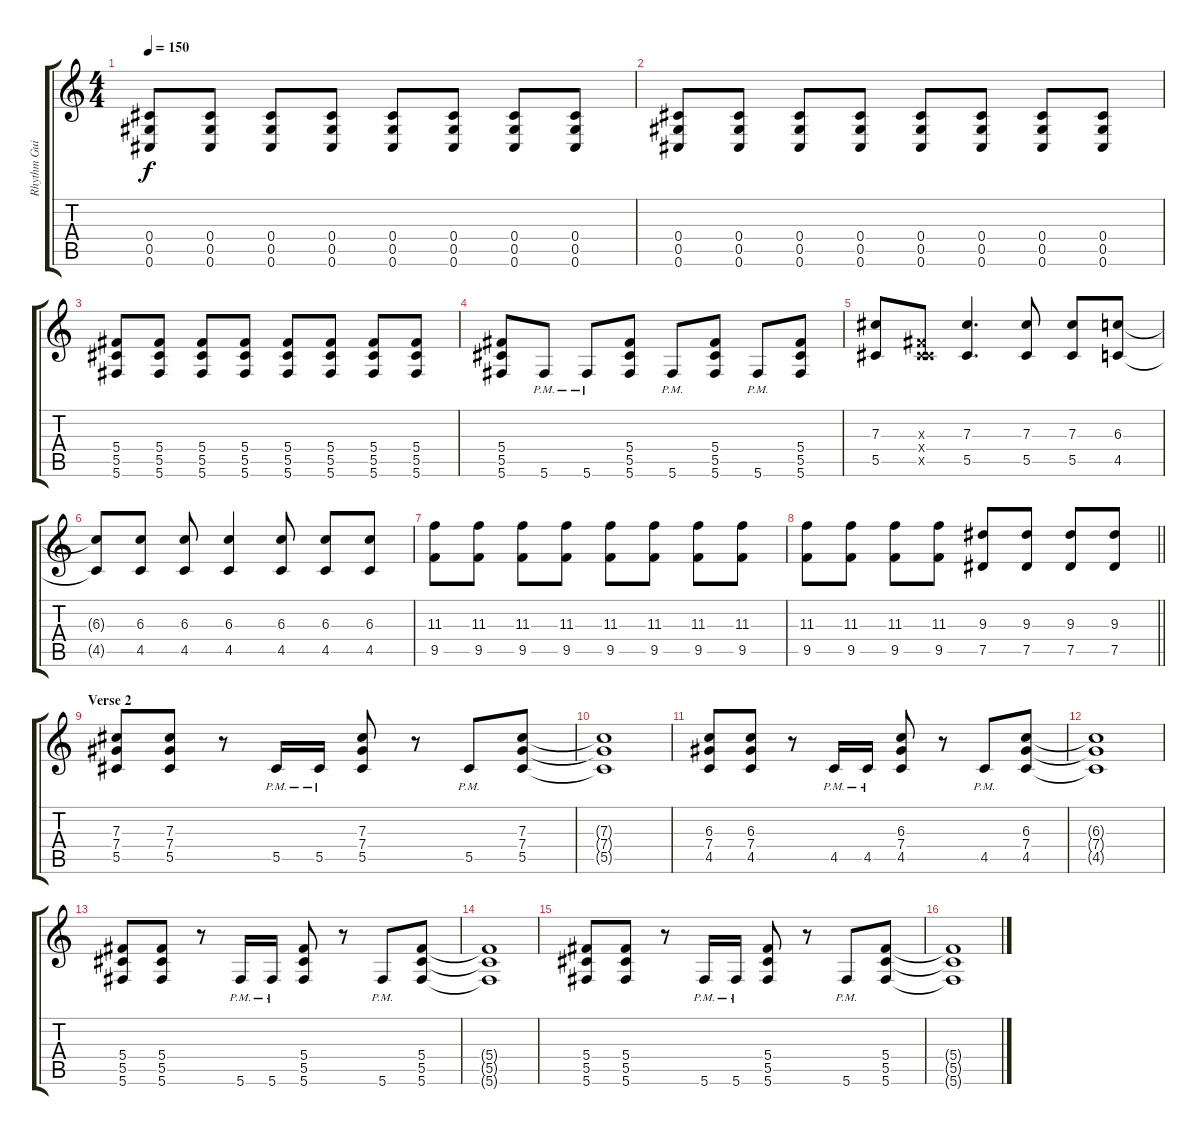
\track ("Rhythm Guitar" "Rhythm Gui") {instrument overdrivenguitar}
\staff {score tabs}
\tuning (Eb4 Bb3 Gb3 Db3 Ab2 Db2) {hide}
\ts (4 4)
\tempo 150
\clef g2
\ks c
(0.4 0.5 0.6).8{dy f} (0.4 0.5 0.6).8 (0.4 0.5 0.6).8 (0.4 0.5 0.6).8 (0.4 0.5 0.6).8 (0.4 0.5 0.6).8 (0.4 0.5 0.6).8 (0.4 0.5 0.6).8 |
(0.4 0.5 0.6).8 (0.4 0.5 0.6).8 (0.4 0.5 0.6).8 (0.4 0.5 0.6).8 (0.4 0.5 0.6).8 (0.4 0.5 0.6).8 (0.4 0.5 0.6).8 (0.4 0.5 0.6).8 |
(5.4 5.5 5.6).8 (5.4 5.5 5.6).8 (5.4 5.5 5.6).8 (5.4 5.5 5.6).8 (5.4 5.5 5.6).8 (5.4 5.5 5.6).8 (5.4 5.5 5.6).8 (5.4 5.5 5.6).8 |
(5.4 5.5 5.6).8 5.6{pm}.8 5.6{pm}.8 (5.4 5.5 5.6).8 5.6{pm}.8 (5.4 5.5 5.6).8 5.6{pm}.8 (5.4 5.5 5.6).8 |
(7.3 5.5).8 (0.3{x} 0.4{x} 5.5{x}).8 (7.3 5.5).4{d} (7.3 5.5).8 (7.3 5.5).8 (6.3 4.5).8 |
(6.3{t} 4.5{t}).8 (6.3 4.5).8 (6.3 4.5).8 (6.3 4.5).4 (6.3 4.5).8 (6.3 4.5).8 (6.3 4.5).8 |
(11.3 9.5).8 (11.3 9.5).8 (11.3 9.5).8 (11.3 9.5).8 (11.3 9.5).8 (11.3 9.5).8 (11.3 9.5).8 (11.3 9.5).8 |
\barLineRight lightlight
(11.3 9.5).8 (11.3 9.5).8 (11.3 9.5).8 (11.3 9.5).8 (9.3 7.5).8 (9.3 7.5).8 (9.3 7.5).8 (9.3 7.5).8 |
\section ("" "Verse 2")
(7.3 7.4 5.5).8 (7.3 7.4 5.5).8 r.8 5.5{pm}.16 5.5{pm}.16 (7.3 7.4 5.5).8 r.8 5.5{pm}.8 (7.3 7.4 5.5).8 |
(7.3{t} 7.4{t} 5.5{t}).1 |
(6.3 7.4 4.5).8 (6.3 7.4 4.5).8 r.8 4.5{pm}.16 4.5{pm}.16 (6.3 7.4 4.5).8 r.8 4.5{pm}.8 (6.3 7.4 4.5).8 |
(6.3{t} 7.4{t} 4.5{t}).1 |
(5.4 5.5 5.6).8 (5.4 5.5 5.6).8 r.8 5.6{pm}.16 5.6{pm}.16 (5.4 5.5 5.6).8 r.8 5.6{pm}.8 (5.4 5.5 5.6).8 |
(5.4{t} 5.5{t} 5.6{t}).1 |
(5.4 5.5 5.6).8 (5.4 5.5 5.6).8 r.8 5.6{pm}.16 5.6{pm}.16 (5.4 5.5 5.6).8 r.8 5.6{pm}.8 (5.4 5.5 5.6).8 |
(5.4{t} 5.5{t} 5.6{t}).1
